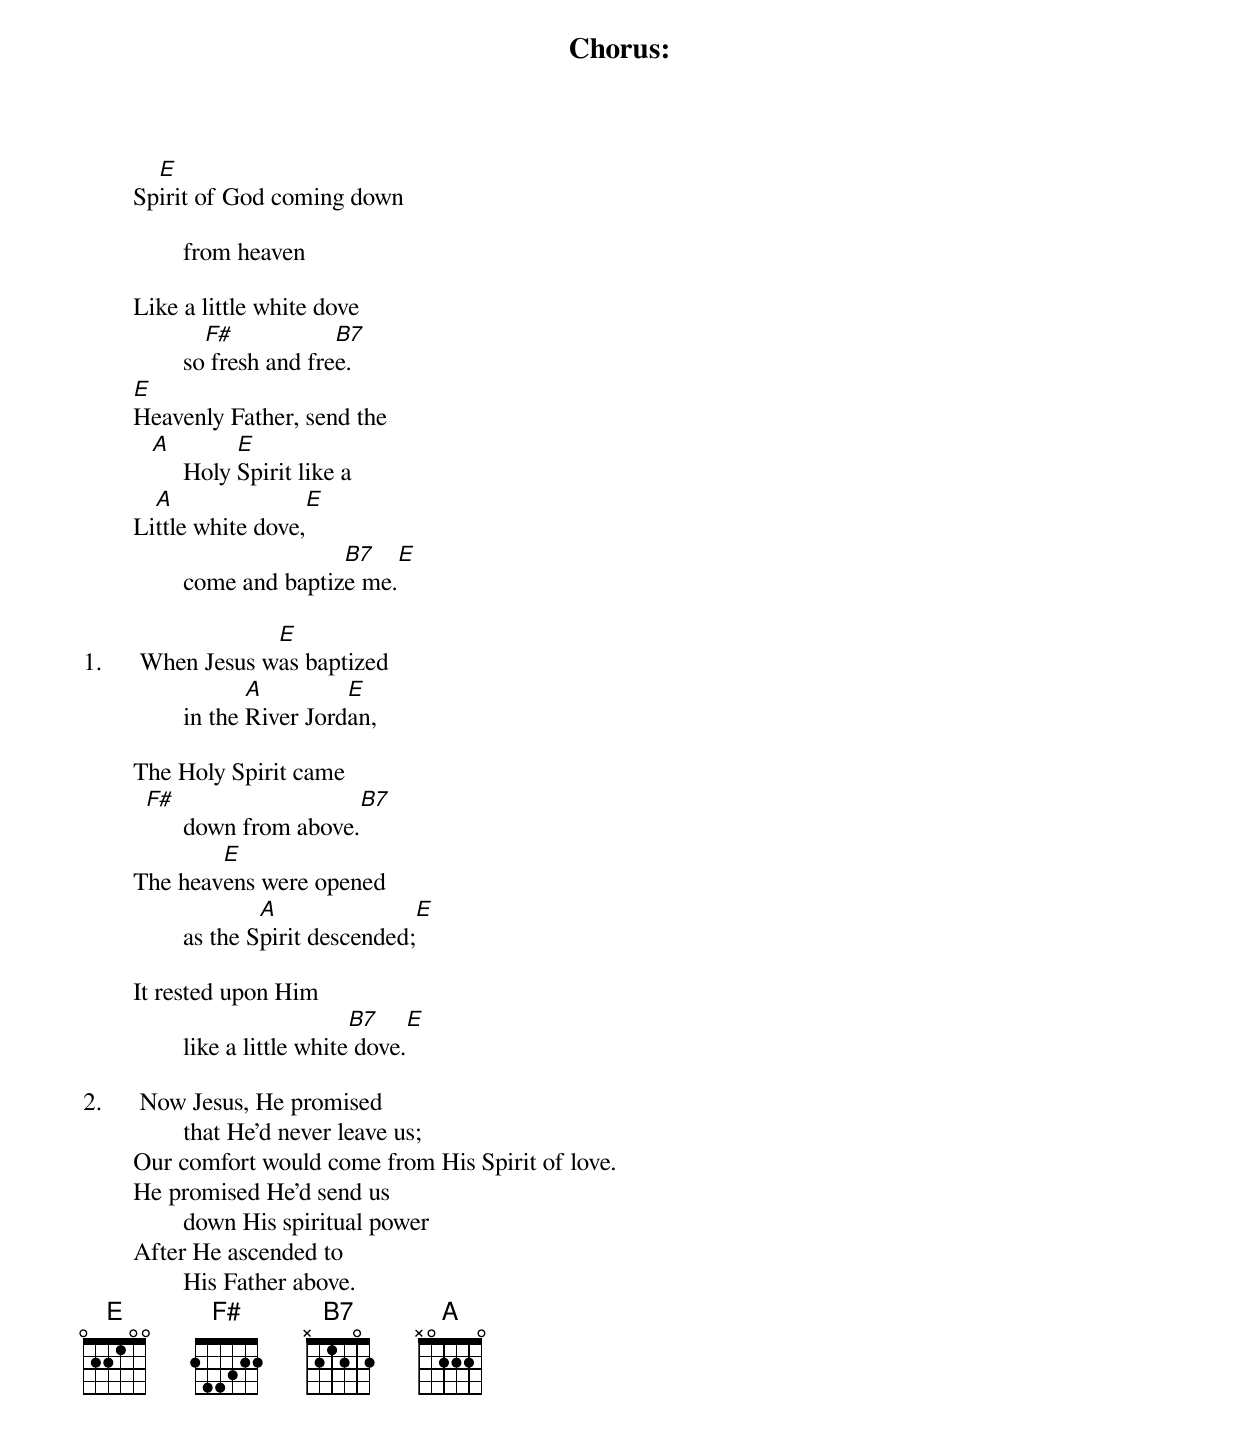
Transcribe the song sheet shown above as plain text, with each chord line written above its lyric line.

Chorus:
          E
	Spirit of God coming down

		from heaven

	Like a little white dove
                  F#            B7
		so fresh and free.
        E
	Heavenly Father, send the
           A         E
		Holy Spirit like a
	  A                      E
	Little white dove,
                               B7         E
		come and baptize me.

                    E
1.	When Jesus was baptized
                       A         E
		in the River Jordan,

	The Holy Spirit came
          F#                    B7
		down from above.
                E
	The heavens were opened
                        A               E
		as the Spirit descended;

	It rested upon Him
                                   B7     E
		like a little white dove.

2.	Now Jesus, He promised
		that He’d never leave us;
	Our comfort would come from His Spirit of love.
	He promised He’d send us
		down His spiritual power
	After He ascended to
		His Father above.
